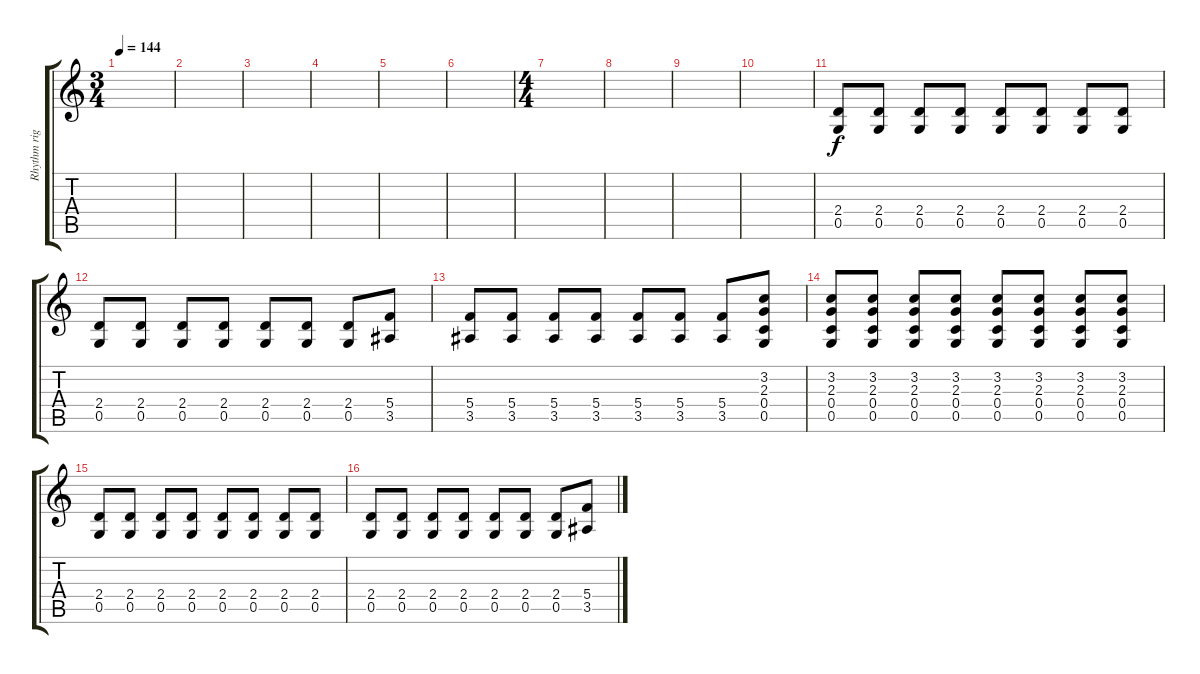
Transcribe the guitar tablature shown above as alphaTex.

\track ("Rhythm right" "Rhythm rig") {instrument overdrivenguitar}
\staff {score tabs}
\tuning (D4 A3 F3 C3 G2 C2) {hide}
\ts (3 4)
\tempo 144
\clef g2
\ks c
|
|
|
|
|
|
\ts (4 4)
|
|
|
|
(2.4 0.5).8 (2.4 0.5).8 (2.4 0.5).8 (2.4 0.5).8 (2.4 0.5).8 (2.4 0.5).8 (2.4 0.5).8 (2.4 0.5).8 |
(2.4 0.5).8 (2.4 0.5).8 (2.4 0.5).8 (2.4 0.5).8 (2.4 0.5).8 (2.4 0.5).8 (2.4 0.5).8 (5.4 3.5).8 |
(5.4 3.5).8 (5.4 3.5).8 (5.4 3.5).8 (5.4 3.5).8 (5.4 3.5).8 (5.4 3.5).8 (5.4 3.5).8 (3.2 2.3 0.4 0.5).8 |
(3.2 2.3 0.4 0.5).8 (3.2 2.3 0.4 0.5).8 (3.2 2.3 0.4 0.5).8 (3.2 2.3 0.4 0.5).8 (3.2 2.3 0.4 0.5).8 (3.2 2.3 0.4 0.5).8 (3.2 2.3 0.4 0.5).8 (3.2 2.3 0.4 0.5).8 |
(2.4 0.5).8 (2.4 0.5).8 (2.4 0.5).8 (2.4 0.5).8 (2.4 0.5).8 (2.4 0.5).8 (2.4 0.5).8 (2.4 0.5).8 |
(2.4 0.5).8 (2.4 0.5).8 (2.4 0.5).8 (2.4 0.5).8 (2.4 0.5).8 (2.4 0.5).8 (2.4 0.5).8 (5.4 3.5).8
